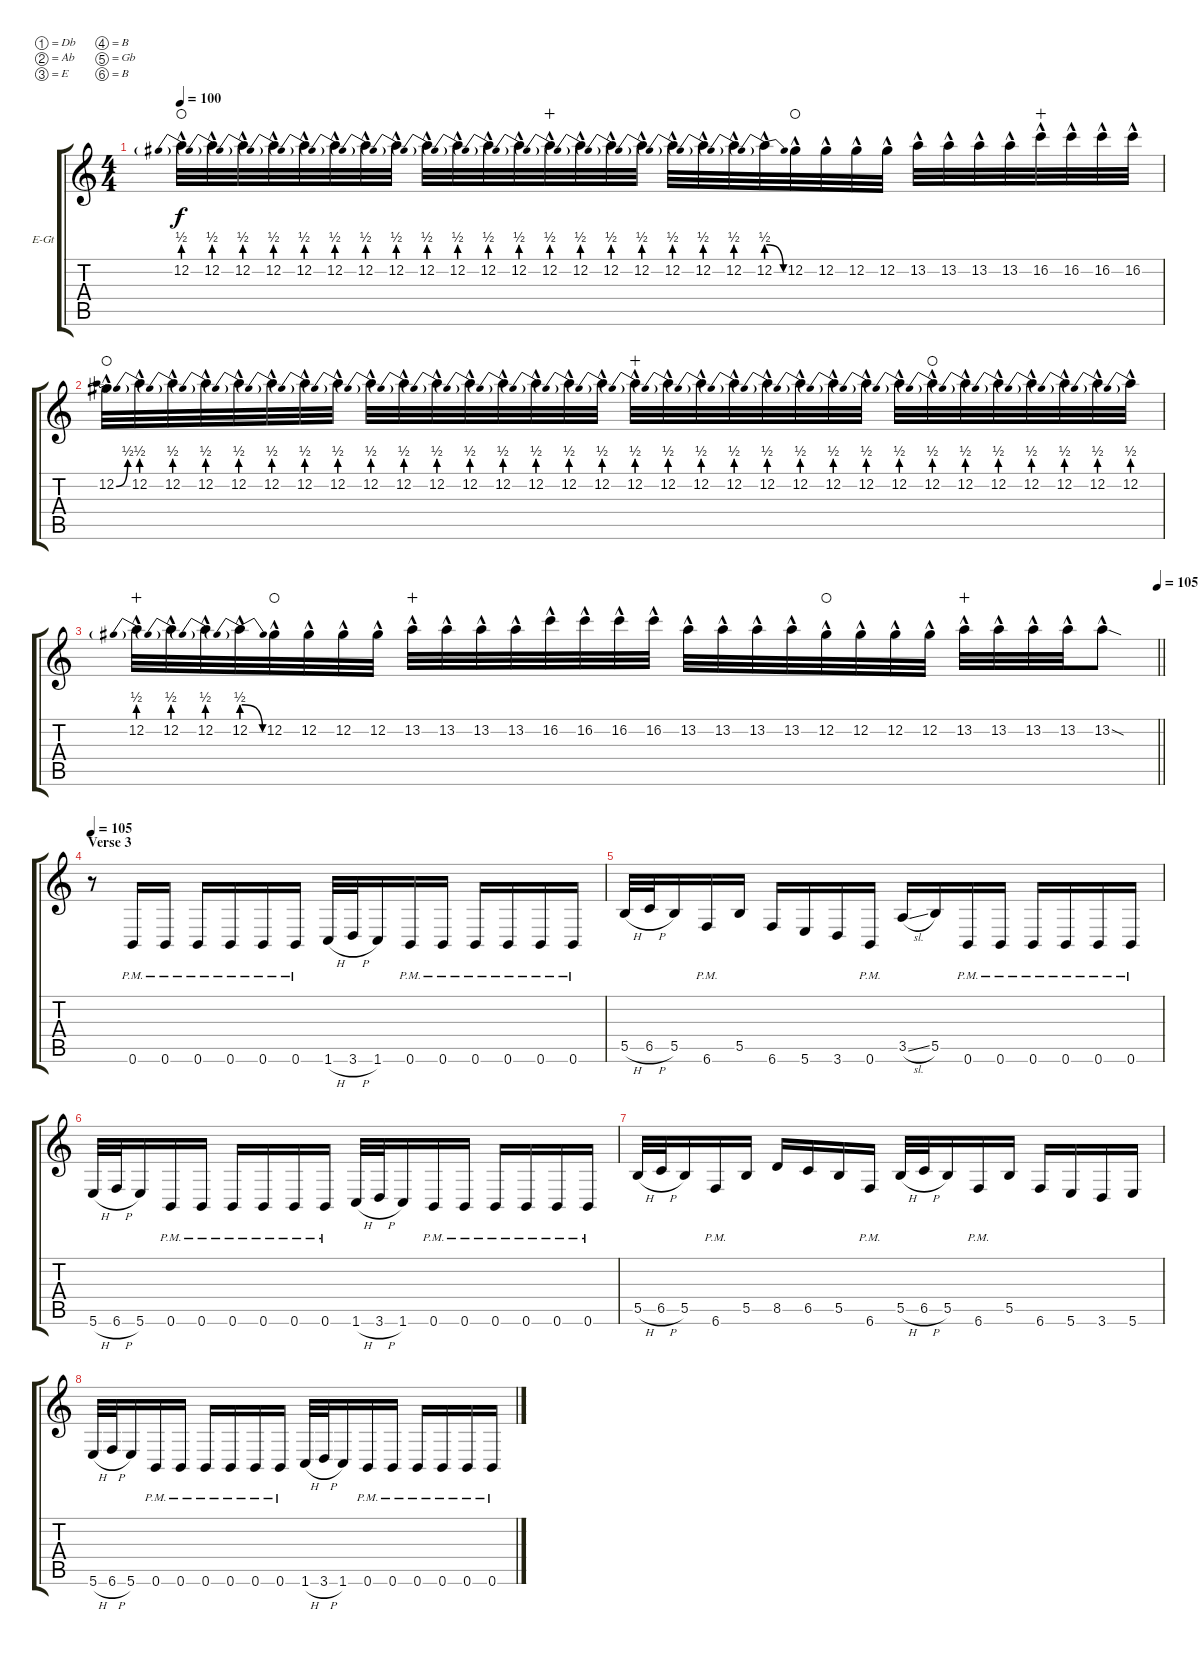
\bracketExtendMode groupsimilarinstruments
\firstSystemTrackNameOrientation horizontal
\otherSystemsTrackNameOrientation horizontal
\track ("Mick Thomson (Guitar Lead)" "E-Gt") {instrument distortionguitar}
\staff {score tabs}
\tuning (Db4 Ab3 E3 B2 Gb2 B1)
\ts (4 4)
\tempo 100
\clef g2
\ks c
12.2{be (prebend 0 2 60 2) hac}.32{dy f waho} 12.2{be (prebend 0 2 60 2) hac}.32 12.2{be (prebend 0 2 60 2) hac}.32 12.2{be (prebend 0 2 60 2) hac}.32 12.2{be (prebend 0 2 60 2) hac}.32 12.2{be (prebend 0 2 60 2) hac}.32 12.2{be (prebend 0 2 60 2) hac}.32 12.2{be (prebend 0 2 60 2) hac}.32 12.2{be (prebend 0 2 60 2) hac}.32 12.2{be (prebend 0 2 60 2) hac}.32 12.2{be (prebend 0 2 60 2) hac}.32 12.2{be (prebend 0 2 60 2) hac}.32 12.2{be (prebend 0 2 60 2) hac}.32{wahc} 12.2{be (prebend 0 2 60 2) hac}.32 12.2{be (prebend 0 2 60 2) hac}.32 12.2{be (prebend 0 2 60 2) hac}.32 12.2{be (prebend 0 2 60 2) hac}.32 12.2{be (prebend 0 2 60 2) hac}.32 12.2{be (prebend 0 2 60 2) hac}.32 12.2{be (prebendrelease 0 2 60 0) hac}.32 12.2{hac}.32{waho} 12.2{hac}.32 12.2{hac}.32 12.2{hac}.32 13.2{hac}.32 13.2{hac}.32 13.2{hac}.32 13.2{hac}.32 16.2{hac}.32{wahc} 16.2{hac}.32 16.2{hac}.32 16.2{hac}.32 |
12.2{be (bend 0 0 60 2) hac}.32{waho} 12.2{be (prebend 0 2 60 2) hac}.32 12.2{be (prebend 0 2 60 2) hac}.32 12.2{be (prebend 0 2 60 2) hac}.32 12.2{be (prebend 0 2 60 2) hac}.32 12.2{be (prebend 0 2 60 2) hac}.32 12.2{be (prebend 0 2 60 2) hac}.32 12.2{be (prebend 0 2 60 2) hac}.32 12.2{be (prebend 0 2 60 2) hac}.32 12.2{be (prebend 0 2 60 2) hac}.32 12.2{be (prebend 0 2 60 2) hac}.32 12.2{be (prebend 0 2 60 2) hac}.32 12.2{be (prebend 0 2 60 2) hac}.32 12.2{be (prebend 0 2 60 2) hac}.32 12.2{be (prebend 0 2 60 2) hac}.32 12.2{be (prebend 0 2 60 2) hac}.32 12.2{be (prebend 0 2 60 2) hac}.32{wahc} 12.2{be (prebend 0 2 60 2) hac}.32 12.2{be (prebend 0 2 60 2) hac}.32 12.2{be (prebend 0 2 60 2) hac}.32 12.2{be (prebend 0 2 60 2) hac}.32 12.2{be (prebend 0 2 60 2) hac}.32 12.2{be (prebend 0 2 60 2) hac}.32 12.2{be (prebend 0 2 60 2) hac}.32 12.2{be (prebend 0 2 60 2) hac}.32 12.2{be (prebend 0 2 60 2) hac}.32{waho} 12.2{be (prebend 0 2 60 2) hac}.32 12.2{be (prebend 0 2 60 2) hac}.32 12.2{be (prebend 0 2 60 2) hac}.32 12.2{be (prebend 0 2 60 2) hac}.32 12.2{be (prebend 0 2 60 2) hac}.32 12.2{be (prebend 0 2 60 2) hac}.32 |
\tempo (105 1)
\barLineRight lightlight
12.2{be (prebend 0 2 60 2) hac}.32{wahc} 12.2{be (prebend 0 2 60 2) hac}.32 12.2{be (prebend 0 2 60 2) hac}.32 12.2{be (prebendrelease 0 2 60 0) hac}.32 12.2{hac}.32{waho} 12.2{hac}.32 12.2{hac}.32 12.2{hac}.32 13.2{hac}.32{wahc} 13.2{hac}.32 13.2{hac}.32 13.2{hac}.32 16.2{hac}.32 16.2{hac}.32 16.2{hac}.32 16.2{hac}.32 13.2{hac}.32 13.2{hac}.32 13.2{hac}.32 13.2{hac}.32 12.2{hac}.32{waho} 12.2{hac}.32 12.2{hac}.32 12.2{hac}.32 13.2{hac}.32{wahc} 13.2{hac}.32 13.2{hac}.32 13.2{hac}.32 13.2{sod hac}.8 |
\section ("" "Verse 3")
\tempo 105
r.8 0.6{pm}.16 0.6{pm}.16 0.6{pm}.16 0.6{pm}.16 0.6{pm}.16 0.6{pm}.16 1.6{h}.32 3.6{h}.32 1.6.16 0.6{pm}.16 0.6{pm}.16 0.6{pm}.16 0.6{pm}.16 0.6{pm}.16 0.6{pm}.16 |
5.5{h}.32 6.5{h}.32 5.5.16 6.6{pm}.16 5.5.16 6.6.16 5.6.16 3.6.16 0.6{pm}.16 3.5{sl}.16 5.5.16 0.6{pm}.16 0.6{pm}.16 0.6{pm}.16 0.6{pm}.16 0.6{pm}.16 0.6{pm}.16 |
5.6{h}.32 6.6{h}.32 5.6.16 0.6{pm}.16 0.6{pm}.16 0.6{pm}.16 0.6{pm}.16 0.6{pm}.16 0.6{pm}.16 1.6{h}.32 3.6{h}.32 1.6.16 0.6{pm}.16 0.6{pm}.16 0.6{pm}.16 0.6{pm}.16 0.6{pm}.16 0.6{pm}.16 |
5.5{h}.32 6.5{h}.32 5.5.16 6.6{pm}.16 5.5.16 8.5.16 6.5.16 5.5.16 6.6{pm}.16 5.5{h}.32 6.5{h}.32 5.5.16 6.6{pm}.16 5.5.16 6.6.16 5.6.16 3.6.16 5.6.16 |
5.6{h}.32 6.6{h}.32 5.6.16 0.6{pm}.16 0.6{pm}.16 0.6{pm}.16 0.6{pm}.16 0.6{pm}.16 0.6{pm}.16 1.6{h}.32 3.6{h}.32 1.6.16 0.6{pm}.16 0.6{pm}.16 0.6{pm}.16 0.6{pm}.16 0.6{pm}.16 0.6{pm}.16
